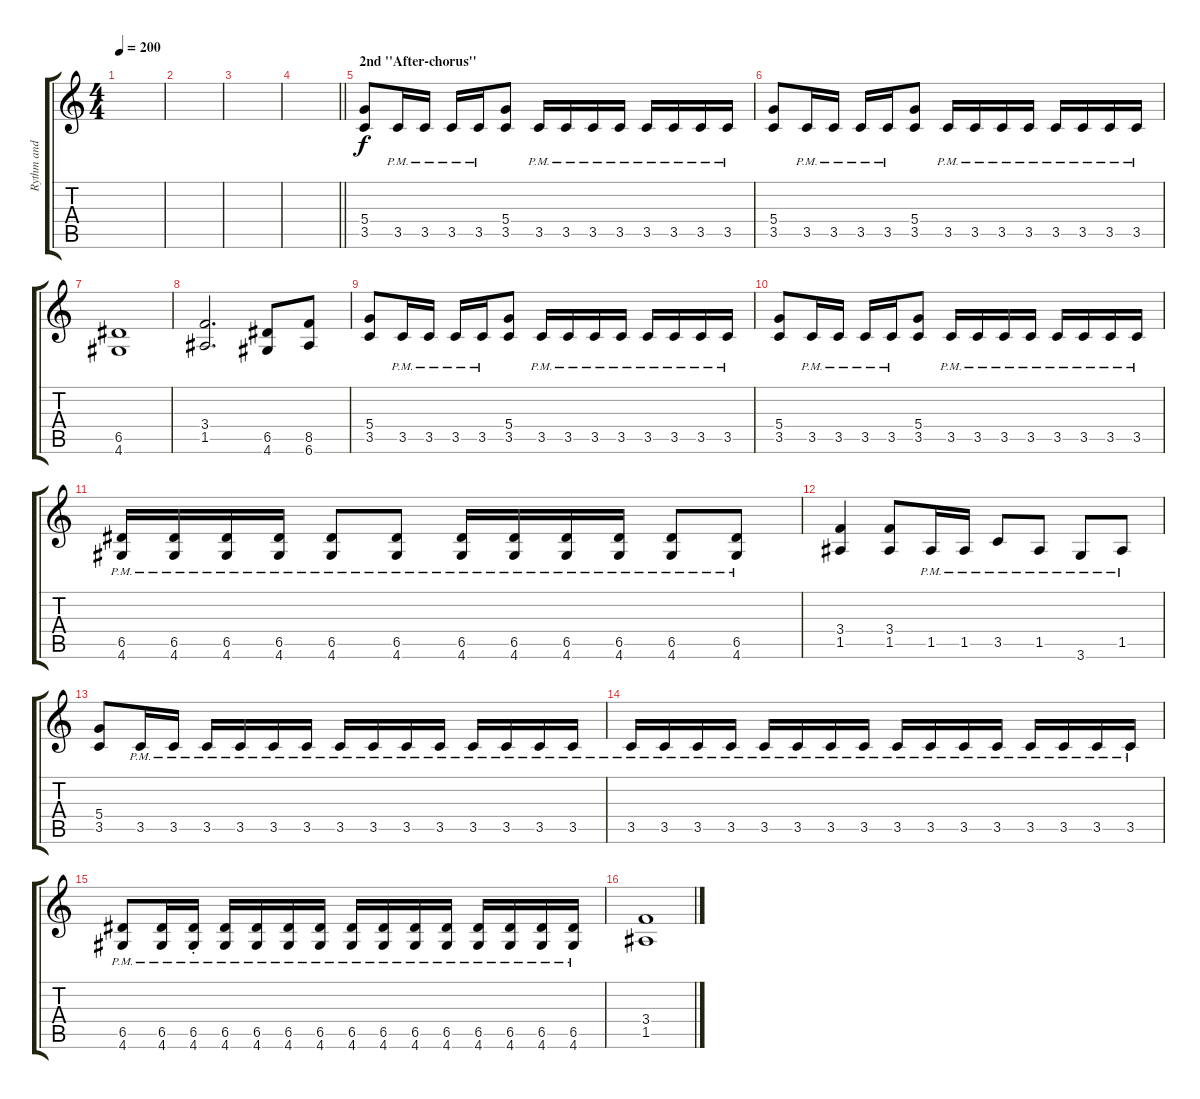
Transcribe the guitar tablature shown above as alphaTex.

\track ("Rythm and Fills 2" "Rythm and ") {instrument distortionguitar}
\staff {score tabs}
\tuning (E4 B3 G3 D3 A2 E2) {hide}
\ts (4 4)
\tempo 200
\clef g2
\ks c
|
|
|
\barLineRight lightlight
|
\section ("" "2nd ''After-chorus''")
(5.4 3.5).8 3.5{pm}.16 3.5{pm}.16 3.5{pm}.16 3.5{pm}.16 (5.4 3.5).8 3.5{pm}.16 3.5{pm}.16 3.5{pm}.16 3.5{pm}.16 3.5{pm}.16 3.5{pm}.16 3.5{pm}.16 3.5{pm}.16 |
(5.4 3.5).8 3.5{pm}.16 3.5{pm}.16 3.5{pm}.16 3.5{pm}.16 (5.4 3.5).8 3.5{pm}.16 3.5{pm}.16 3.5{pm}.16 3.5{pm}.16 3.5{pm}.16 3.5{pm}.16 3.5{pm}.16 3.5{pm}.16 |
(6.5 4.6).1 |
(3.4 1.5).2{d} (6.5 4.6).8 (8.5 6.6).8 |
(5.4 3.5).8 3.5{pm}.16 3.5{pm}.16 3.5{pm}.16 3.5{pm}.16 (5.4 3.5).8 3.5{pm}.16 3.5{pm}.16 3.5{pm}.16 3.5{pm}.16 3.5{pm}.16 3.5{pm}.16 3.5{pm}.16 3.5{pm}.16 |
(5.4 3.5).8 3.5{pm}.16 3.5{pm}.16 3.5{pm}.16 3.5{pm}.16 (5.4 3.5).8 3.5{pm}.16 3.5{pm}.16 3.5{pm}.16 3.5{pm}.16 3.5{pm}.16 3.5{pm}.16 3.5{pm}.16 3.5{pm}.16 |
(6.5{pm} 4.6{pm}).16 (6.5{pm} 4.6{pm}).16 (6.5{pm} 4.6{pm}).16 (6.5{pm} 4.6{pm}).16 (6.5{pm} 4.6{pm}).8 (6.5{pm} 4.6{pm}).8 (6.5{pm} 4.6{pm}).16 (6.5{pm} 4.6{pm}).16 (6.5{pm} 4.6{pm}).16 (6.5{pm} 4.6{pm}).16 (6.5{pm} 4.6{pm}).8 (6.5{pm} 4.6{pm}).8 |
(3.4 1.5).4 (3.4 1.5).8 1.5{pm}.16 1.5{pm}.16 3.5{pm}.8 1.5{pm}.8 3.6{pm}.8 1.5{pm}.8 |
(5.4 3.5).8 3.5{pm}.16 3.5{pm}.16 3.5{pm}.16 3.5{pm}.16 3.5{pm}.16 3.5{pm}.16 3.5{pm}.16 3.5{pm}.16 3.5{pm}.16 3.5{pm}.16 3.5{pm}.16 3.5{pm}.16 3.5{pm}.16 3.5{pm}.16 |
3.5{pm}.16 3.5{pm}.16 3.5{pm}.16 3.5{pm}.16 3.5{pm}.16 3.5{pm}.16 3.5{pm}.16 3.5{pm}.16 3.5{pm}.16 3.5{pm}.16 3.5{pm}.16 3.5{pm}.16 3.5{pm}.16 3.5{pm}.16 3.5{pm}.16 3.5{pm}.16 |
(6.5{pm} 4.6{pm}).8 (6.5{pm} 4.6{pm}).16 (6.5{pm st} 4.6{pm}).16 (6.5{pm} 4.6{pm}).16 (6.5{pm} 4.6{pm}).16 (6.5{pm} 4.6{pm}).16 (6.5{pm} 4.6{pm}).16 (6.5{pm} 4.6{pm}).16 (6.5{pm} 4.6{pm}).16 (6.5{pm} 4.6{pm}).16 (6.5{pm} 4.6{pm}).16 (6.5{pm} 4.6{pm}).16 (6.5{pm} 4.6).16 (6.5{pm} 4.6{pm}).16 (6.5{pm} 4.6{pm}).16 |
(3.4 1.5).1
